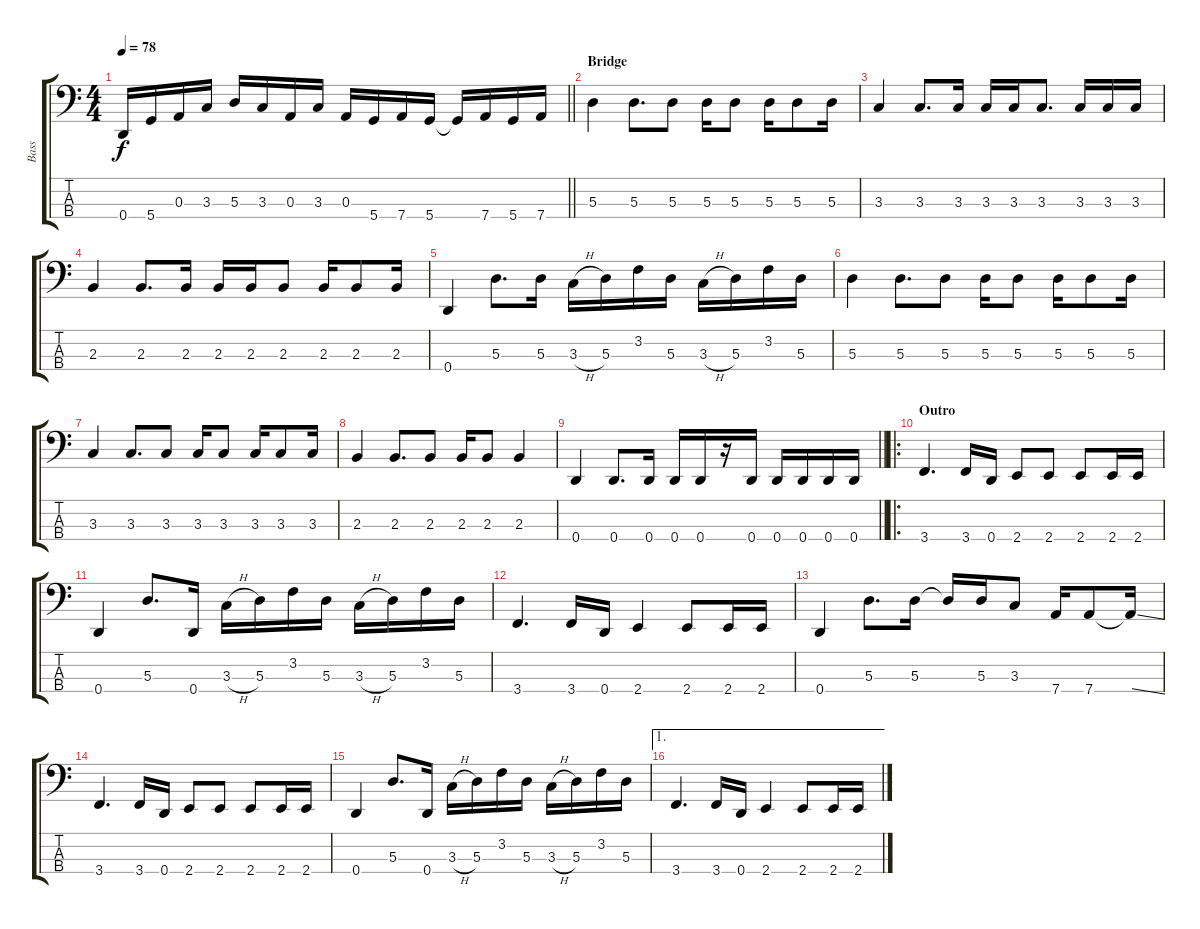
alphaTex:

\track ("Bass" "Bass") {instrument electricbassfinger}
\staff {score tabs}
\tuning (G2 D2 A1 D1) {hide}
\ts (4 4)
\tempo 78
\clef f4
\barLineRight lightlight
\ks c
0.4.16{dy f} 5.4.16 0.3.16 3.3.16 5.3.16 3.3.16 0.3.16 3.3.16 0.3.16 5.4.16 7.4.16 5.4.16 5.4{t}.16 7.4.16 5.4.16 7.4.16 |
\section ("" "Bridge")
5.3.4 5.3.8{d} 5.3.8 5.3.16 5.3.8 5.3.16 5.3.8 5.3.16 |
3.3.4 3.3.8{d} 3.3.16 3.3.16 3.3.16 3.3.8{d} 3.3.16 3.3.16 3.3.16 |
2.3.4 2.3.8{d} 2.3.16 2.3.16 2.3.16 2.3.8 2.3.16 2.3.8 2.3.16 |
0.4.4 5.3.8{d} 5.3.16 3.3{h}.16 5.3.16 3.2.16 5.3.16 3.3{h}.16 5.3.16 3.2.16 5.3.16 |
5.3.4 5.3.8{d} 5.3.8 5.3.16 5.3.8 5.3.16 5.3.8 5.3.16 |
3.3.4 3.3.8{d} 3.3.8 3.3.16 3.3.8 3.3.16 3.3.8 3.3.16 |
2.3.4 2.3.8{d} 2.3.8 2.3.16 2.3.8 2.3.4 |
\barLineRight lightlight
0.4.4 0.4.8{d} 0.4.16 0.4.16 0.4.16 r.16 0.4.16 0.4.16 0.4.16 0.4.16 0.4.16 |
\ro
\section ("" "Outro")
3.4.4{d} 3.4.16 0.4.16 2.4.8 2.4.8 2.4.8 2.4.16 2.4.16 |
0.4.4 5.3.8{d} 0.4.16 3.3{h}.16 5.3.16 3.2.16 5.3.16 3.3{h}.16 5.3.16 3.2.16 5.3.16 |
3.4.4{d} 3.4.16 0.4.16 2.4.4 2.4.8 2.4.16 2.4.16 |
0.4.4 5.3.8{d} 5.3.16 5.3{t}.16 5.3.16 3.3.8 7.4.16 7.4.8 7.4{ss t}.16 |
3.4.4{d} 3.4.16 0.4.16 2.4.8 2.4.8 2.4.8 2.4.16 2.4.16 |
0.4.4 5.3.8{d} 0.4.16 3.3{h}.16 5.3.16 3.2.16 5.3.16 3.3{h}.16 5.3.16 3.2.16 5.3.16 |
\ae 1
3.4.4{d} 3.4.16 0.4.16 2.4.4 2.4.8 2.4.16 2.4.16
